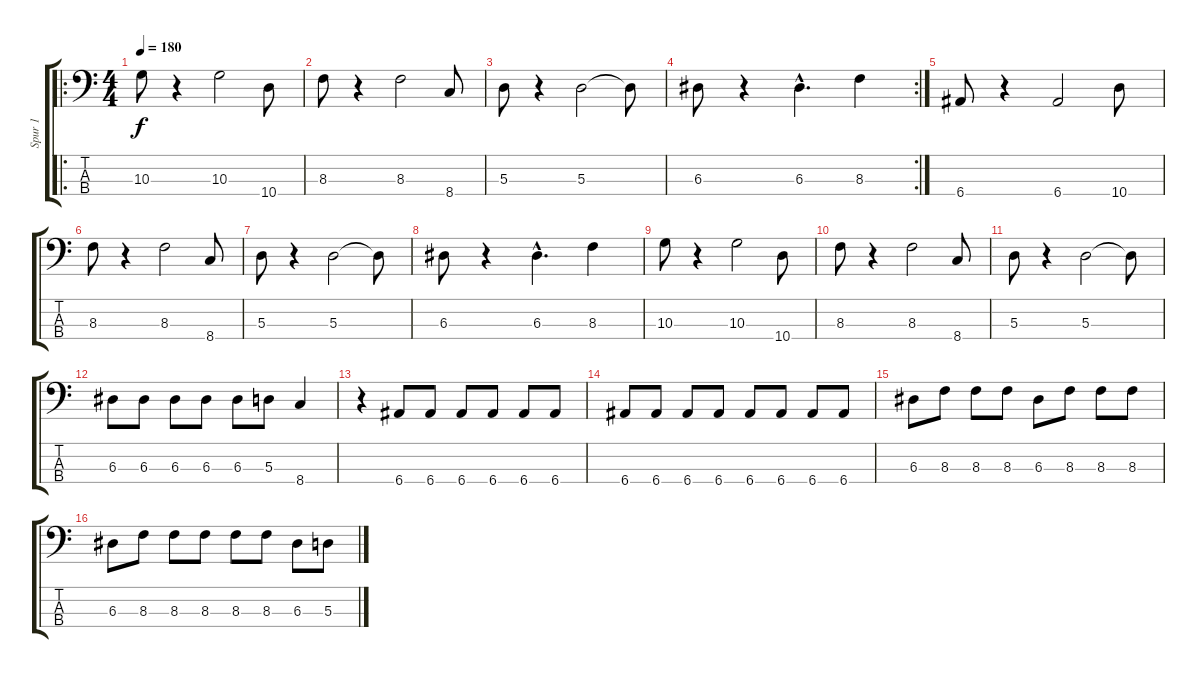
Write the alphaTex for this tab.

\track ("Spur 1" "Spur 1") {instrument electricbasspick}
\staff {score tabs}
\tuning (G2 D2 A1 E1) {hide}
\ro
\ts (4 4)
\tempo 180
\clef f4
\ks c
10.3.8{dy f} r.4 10.3.2 10.4.8 |
8.3.8 r.4 8.3.2 8.4.8 |
5.3.8 r.4 5.3.2 5.3{t}.8 |
\rc 2
6.3.8 r.4 6.3{hac}.4{d} 8.3.4 |
6.4.8 r.4 6.4.2 10.4.8 |
8.3.8 r.4 8.3.2 8.4.8 |
5.3.8 r.4 5.3.2 5.3{t}.8 |
6.3.8 r.4 6.3{hac}.4{d} 8.3.4 |
10.3.8 r.4 10.3.2 10.4.8 |
8.3.8 r.4 8.3.2 8.4.8 |
5.3.8 r.4 5.3.2 5.3{t}.8 |
6.3.8 6.3.8 6.3.8 6.3.8 6.3.8 5.3.8 8.4.4 |
r.4 6.4.8 6.4.8 6.4.8 6.4.8 6.4.8 6.4.8 |
6.4.8 6.4.8 6.4.8 6.4.8 6.4.8 6.4.8 6.4.8 6.4.8 |
6.3.8 8.3.8 8.3.8 8.3.8 6.3.8 8.3.8 8.3.8 8.3.8 |
6.3.8 8.3.8 8.3.8 8.3.8 8.3.8 8.3.8 6.3.8 5.3.8
